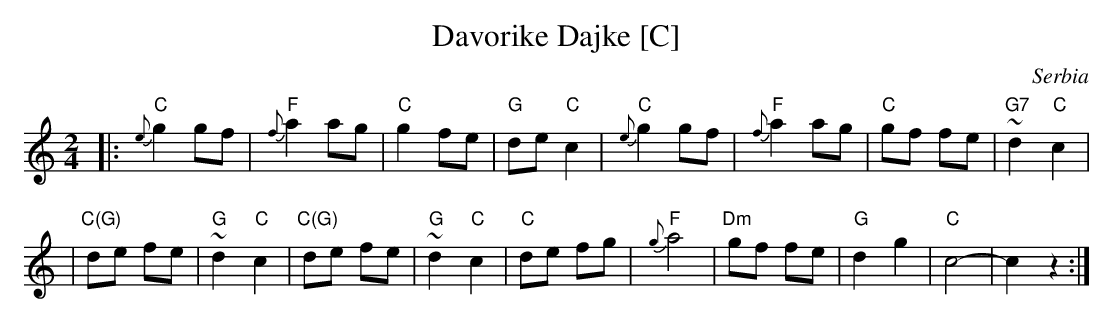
X:1
T: Davorike Dajke [C]
O: Serbia
M: 2/4
L: 1/8
K: C
|: "C"{e}g2 gf | "F"{f}a2 ag | "C"g2 fe | "G"de "C"c2 \
| "C"{e}g2 gf | "F"{f}a2 ag | "C"gf fe | "G7"~d2 "C"c2 |
| "C(G)"de fe | "G"~d2 "C"c2 | "C(G)"de fe | "G"~d2 "C"c2 \
| "C"de fg | "F"{g}a4 | "Dm"gf fe | "G"d2 g2 | "C"c4- | c2 z2 :|
